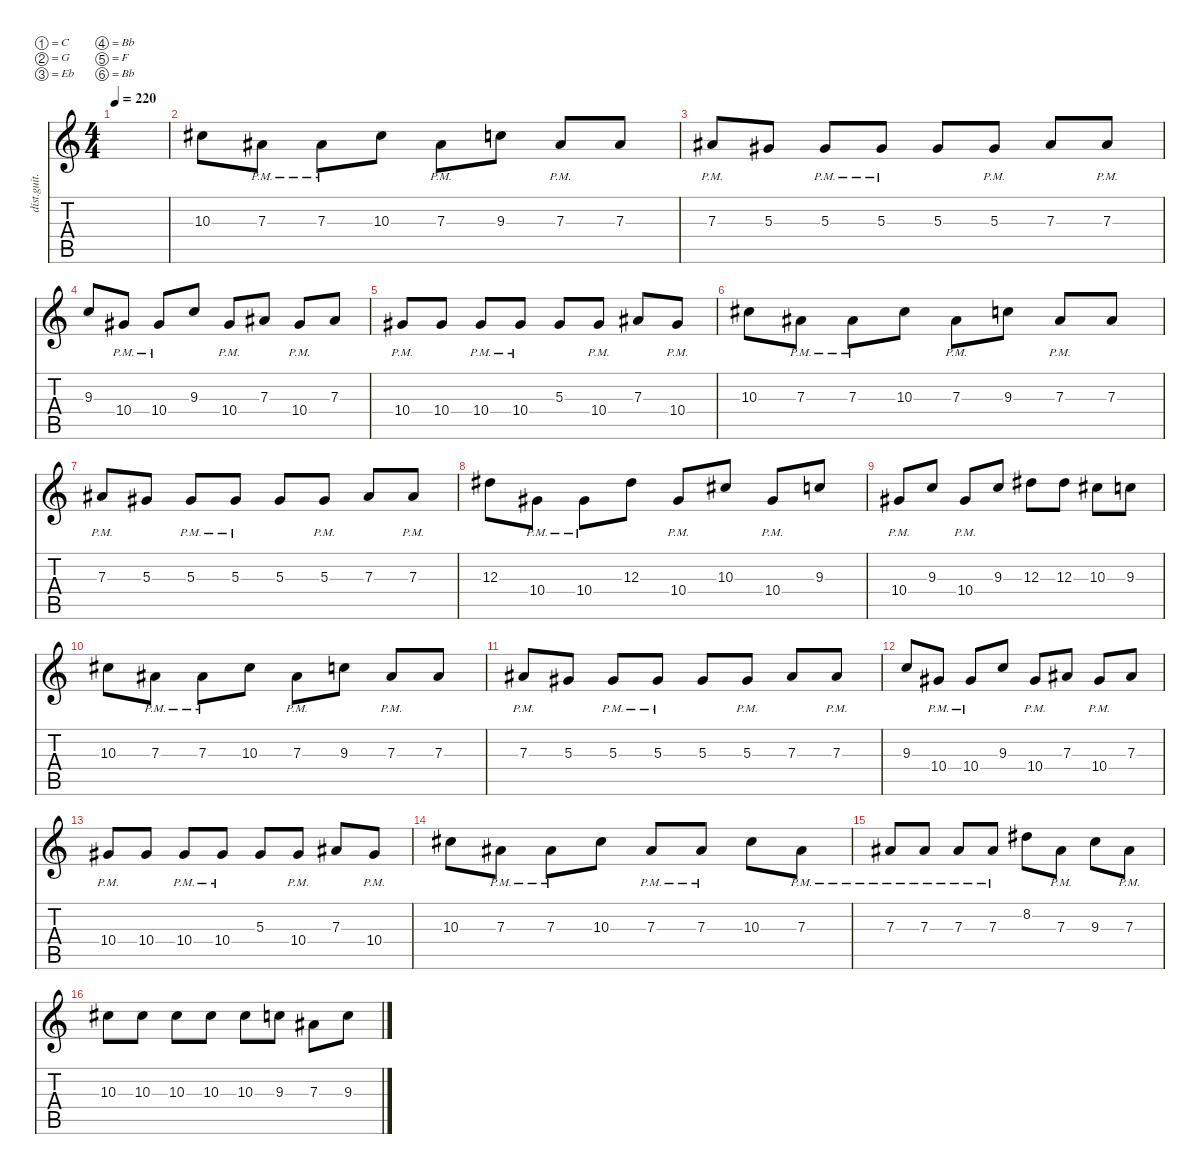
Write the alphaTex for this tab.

\defaultSystemsLayout 4
\hideDynamics
\bracketExtendMode nobrackets
\track ("lead" "dist.guit.") {instrument distortionguitar}
\staff {score tabs}
\tuning (C4 G3 Eb3 Bb2 F2 Bb1)
\ts (4 4)
\tempo 220
\clef g2
\ks c
|
10.3{acc #}.8{beam Down} 7.3{pm acc #}.8{beam Down} 7.3{pm acc #}.8{beam Down} 10.3{acc #}.8{beam Down} 7.3{pm acc #}.8{beam Down} 9.3.8{beam Down} 7.3{pm acc #}.8{beam Up} 7.3{acc #}.8{beam Up} |
7.3{pm acc #}.8{beam Up} 5.3{acc #}.8{beam Up} 5.3{pm acc #}.8{beam Up} 5.3{pm acc #}.8{beam Up} 5.3{acc #}.8{beam Up} 5.3{pm acc #}.8{beam Up} 7.3{acc #}.8{beam Up} 7.3{pm acc #}.8{beam Up} |
9.3.8{beam Up} 10.4{pm acc #}.8{beam Up} 10.4{pm acc #}.8{beam Up} 9.3.8{beam Up} 10.4{pm acc #}.8{beam Up} 7.3{acc #}.8{beam Up} 10.4{pm acc #}.8{beam Up} 7.3{acc #}.8{beam Up} |
10.4{pm acc #}.8{beam Up} 10.4{acc #}.8{beam Up} 10.4{pm acc #}.8{beam Up} 10.4{pm acc #}.8{beam Up} 5.3{acc #}.8{beam Up} 10.4{pm acc #}.8{beam Up} 7.3{acc #}.8{beam Up} 10.4{pm acc #}.8{beam Up} |
10.3{acc #}.8{beam Down} 7.3{pm acc #}.8{beam Down} 7.3{pm acc #}.8{beam Down} 10.3{acc #}.8{beam Down} 7.3{pm acc #}.8{beam Down} 9.3.8{beam Down} 7.3{pm acc #}.8{beam Up} 7.3{acc #}.8{beam Up} |
7.3{pm acc #}.8{beam Up} 5.3{acc #}.8{beam Up} 5.3{pm acc #}.8{beam Up} 5.3{pm acc #}.8{beam Up} 5.3{acc #}.8{beam Up} 5.3{pm acc #}.8{beam Up} 7.3{acc #}.8{beam Up} 7.3{pm acc #}.8{beam Up} |
12.3{acc #}.8{beam Down} 10.4{pm acc #}.8{beam Down} 10.4{pm acc #}.8{beam Down} 12.3{acc #}.8{beam Down} 10.4{pm acc #}.8{beam Up} 10.3{acc #}.8{beam Up} 10.4{pm acc #}.8{beam Up} 9.3.8{beam Up} |
10.4{pm acc #}.8{beam Up} 9.3.8{beam Up} 10.4{pm acc #}.8{beam Up} 9.3.8{beam Up} 12.3{acc #}.8{beam Down} 12.3{acc #}.8{beam Down} 10.3{acc #}.8{beam Down} 9.3.8{beam Down} |
10.3{acc #}.8{beam Down} 7.3{pm acc #}.8{beam Down} 7.3{pm acc #}.8{beam Down} 10.3{acc #}.8{beam Down} 7.3{pm acc #}.8{beam Down} 9.3.8{beam Down} 7.3{pm acc #}.8{beam Up} 7.3{acc #}.8{beam Up} |
7.3{pm acc #}.8{beam Up} 5.3{acc #}.8{beam Up} 5.3{pm acc #}.8{beam Up} 5.3{pm acc #}.8{beam Up} 5.3{acc #}.8{beam Up} 5.3{pm acc #}.8{beam Up} 7.3{acc #}.8{beam Up} 7.3{pm acc #}.8{beam Up} |
9.3.8{beam Up} 10.4{pm acc #}.8{beam Up} 10.4{pm acc #}.8{beam Up} 9.3.8{beam Up} 10.4{pm acc #}.8{beam Up} 7.3{acc #}.8{beam Up} 10.4{pm acc #}.8{beam Up} 7.3{acc #}.8{beam Up} |
10.4{pm acc #}.8{beam Up} 10.4{acc #}.8{beam Up} 10.4{pm acc #}.8{beam Up} 10.4{pm acc #}.8{beam Up} 5.3{acc #}.8{beam Up} 10.4{pm acc #}.8{beam Up} 7.3{acc #}.8{beam Up} 10.4{pm acc #}.8{beam Up} |
10.3{acc #}.8{beam Down} 7.3{pm acc #}.8{beam Down} 7.3{pm acc #}.8{beam Down} 10.3{acc #}.8{beam Down} 7.3{pm acc #}.8{beam Up} 7.3{pm acc #}.8{beam Up} 10.3{acc #}.8{beam Down} 7.3{pm acc #}.8{beam Down} |
7.3{pm acc #}.8{beam Up} 7.3{pm acc #}.8{beam Up} 7.3{pm acc #}.8{beam Up} 7.3{pm acc #}.8{beam Up} 8.2{acc #}.8{beam Down} 7.3{pm acc #}.8{beam Down} 9.3.8{beam Down} 7.3{pm acc #}.8{beam Down} |
10.3{acc #}.8{beam Down} 10.3{acc #}.8{beam Down} 10.3{acc #}.8{beam Down} 10.3{acc #}.8{beam Down} 10.3{acc #}.8{beam Down} 9.3.8{beam Down} 7.3{acc #}.8{beam Down} 9.3.8{beam Down}
